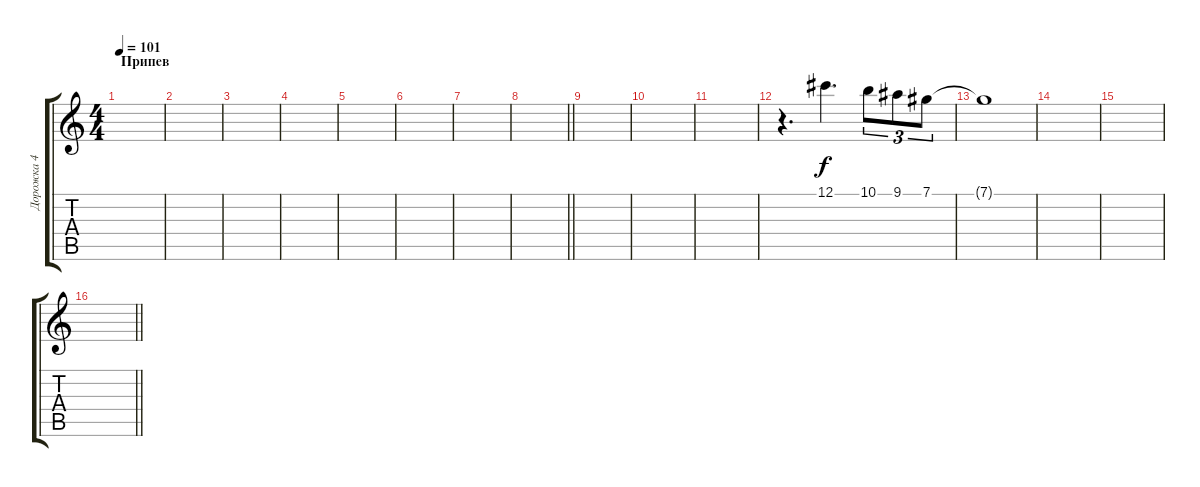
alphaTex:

\track ("Дорожка 4" "Дорожка 4") {instrument distortionguitar}
\staff {score tabs}
\tuning (Db4 Ab3 E3 B2 Gb2 B1) {hide}
\ts (4 4)
\section ("" "Припев")
\tempo 101
\clef g2
\ks c
|
|
|
|
|
|
|
\barLineRight lightlight
|
|
|
|
r.4{d volume 14 balance 16 instrument distortionguitar} 12.1.4{d} 10.1.8{tu (3 2)} 9.1.8{tu (3 2) volume 0} 7.1.8{tu (3 2)} |
7.1{t}.1 |
|
|
\barLineRight lightlight
